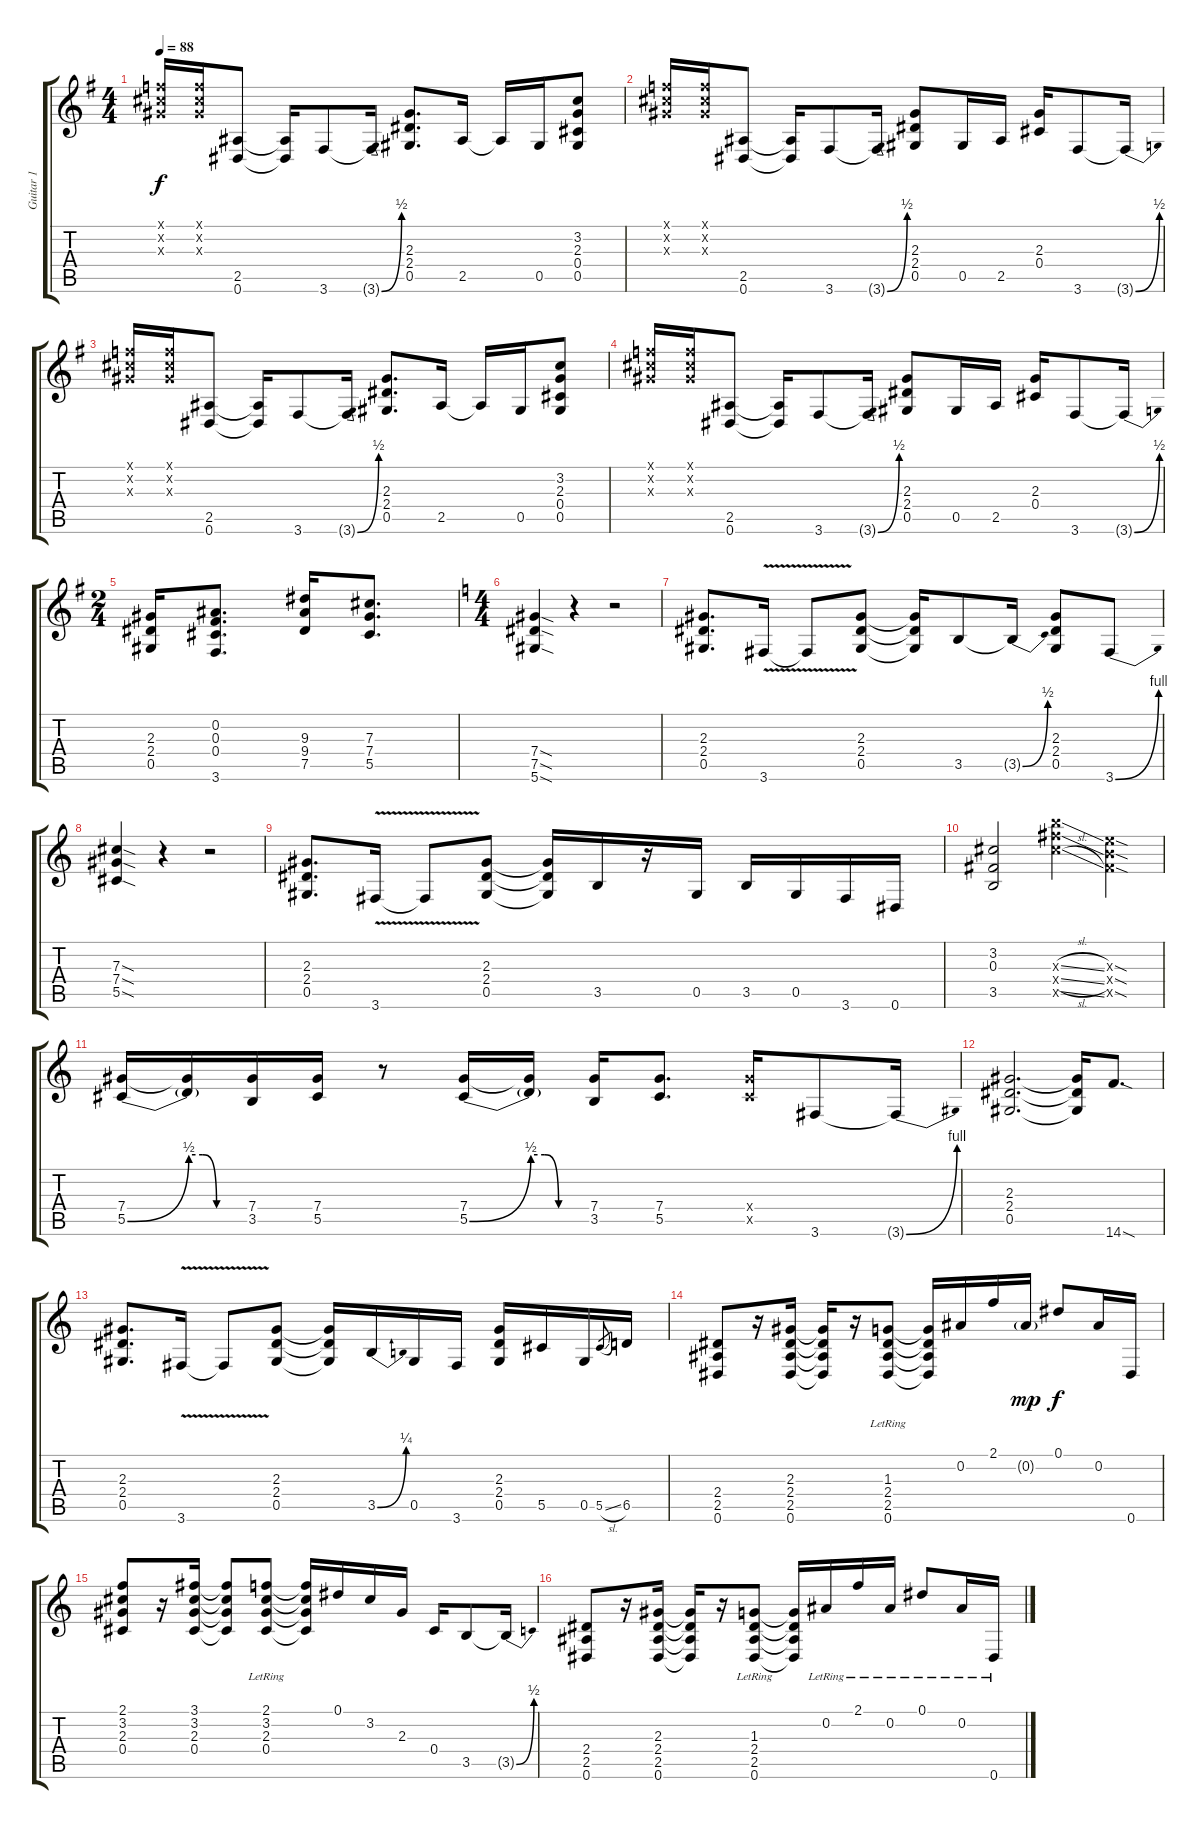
\track ("Guitar 1" "Guitar 1") {instrument distortionguitar}
\staff {score tabs}
\tuning (Eb4 Bb3 Gb3 Db3 Ab2 Eb2) {hide}
\ts (4 4)
\tempo 88
\clef g2
\ks g
(2.1{x} 3.2{x} 2.3{x}).16{dy f} (2.1{x} 3.2{x} 2.3{x}).16 (2.5 0.6).8 (2.5{t} 0.6{t}).16 3.6.8 3.6{be (bend 0 0 60 2) t}.16 (2.3 2.4 0.5).8{d} 2.5.16 2.5{t}.16 0.5.16 (3.2 2.3 0.4 0.5).8 |
(2.1{x} 3.2{x} 2.3{x}).16 (2.1{x} 3.2{x} 2.3{x}).16 (2.5 0.6).8 (2.5{t} 0.6{t}).16 3.6.8 3.6{be (bend 0 0 60 2) t}.16 (2.3 2.4 0.5).8 0.5.16 2.5.16 (2.3 0.4).16 3.6.8 3.6{be (bend 0 0 60 2) t}.16 |
(2.1{x} 3.2{x} 2.3{x}).16 (2.1{x} 3.2{x} 2.3{x}).16 (2.5 0.6).8 (2.5{t} 0.6{t}).16 3.6.8 3.6{be (bend 0 0 60 2) t}.16 (2.3 2.4 0.5).8{d} 2.5.16 2.5{t}.16 0.5.16 (3.2 2.3 0.4 0.5).8 |
(2.1{x} 3.2{x} 2.3{x}).16 (2.1{x} 3.2{x} 2.3{x}).16 (2.5 0.6).8 (2.5{t} 0.6{t}).16 3.6.8 3.6{be (bend 0 0 60 2) t}.16 (2.3 2.4 0.5).8 0.5.16 2.5.16 (2.3 0.4).16 3.6.8 3.6{be (bend 0 0 60 2) t}.16 |
\ts (2 4)
(2.3 2.4 0.5).16 (0.2 0.3 0.4 3.6).8{d} (9.3 9.4 7.5).16 (7.3 7.4 5.5).8{d} |
\ts (4 4)
\ks c
(7.4{sod} 7.5{sod} 5.6{sod}).4 r.4 r.2 |
(2.3 2.4 0.5).8{d} 3.6{v}.16 3.6{t}.8 (2.3 2.4 0.5).8 (2.3{t} 2.4{t} 0.5{t}).16 3.5.8 3.5{be (bend 0 0 60 2) t}.16 (2.3 2.4 0.5).8 3.6{be (bend 0 0 60 4)}.8 |
(7.3{sod} 7.4{sod} 5.5{sod}).4 r.4 r.2 |
(2.3 2.4 0.5).8{d} 3.6{v}.16 3.6{t}.8 (2.3 2.4 0.5).8 (2.3{t} 2.4{t} 0.5{t}).16 3.5.16 r.16 0.5.16 3.5.16 0.5.16 3.6.16 0.6.16 |
(3.2 0.3 3.5).2 (17.3{sl x} 17.4{sl x} 17.5{sl x}).4 (10.3{sod x} 10.4{sod x} 10.5{sod x}).4 |
(7.4 5.5{be (bend 0 0 60 2)}).16 (7.4{t} 5.5{be (custom 0 2 15 2 30 0 60 0) t}).16 (7.4 3.5).16 (7.4 5.5).16 r.8 (7.4 5.5{be (bend 0 0 60 2)}).16 (7.4{t} 5.5{be (custom 0 2 15 2 30 0 60 0) t}).16 (7.4 3.5).16 (7.4 5.5).8{d} (7.4{x} 5.5{x}).16 3.6.8 3.6{be (bend 0 0 60 4) t}.16 |
(2.3 2.4 0.5).2{d} (2.3{t} 2.4{t} 0.5{t}).16 14.6{sod}.8{d} |
(2.3 2.4 0.5).8{d} 3.6{v}.16 3.6{t}.8 (2.3 2.4 0.5).8 (2.3{t} 2.4{t} 0.5{t}).16 3.5{be (bend 0 0 60 1)}.16 0.5.16 3.6.16 (2.3 2.4 0.5).16 5.5.16 0.5.16 5.5{sl}.8{gr} 6.5.16 |
(2.4 2.5 0.6).8 r.16 (2.3 2.4 2.5 0.6).16 (2.3{t} 2.4{t} 2.5{t} 0.6{t}).16 r.16 (1.3{lr} 2.4{lr} 2.5{lr} 0.6{lr}).8 (1.3{t} 2.4{t} 2.5{t} 0.6{t}).16 0.2.16 2.1.16 0.2{g}.16{dy mp} 0.1.8{dy f} 0.2.16 0.6.16 |
(2.1 3.2 2.3 0.4).8 r.16 (3.1 3.2 2.3 0.4).16 (3.1{t} 3.2{t} 2.3{t} 0.4{t}).8 (2.1{lr} 3.2{lr} 2.3{lr} 0.4{lr}).8 (2.1{t} 3.2{t} 2.3{t} 0.4{t}).16 0.1.16 3.2.16 2.3.16 0.4.16 3.5.8 3.5{be (bend 0 0 60 2) t}.16 |
(2.4 2.5 0.6).8 r.16 (2.3 2.4 2.5 0.6).16 (2.3{t} 2.4{t} 2.5{t} 0.6{t}).16 r.16 (1.3{lr} 2.4{lr} 2.5{lr} 0.6{lr}).8 (1.3{t} 2.4{t} 2.5{t} 0.6{t}).16 0.2{lr}.16 2.1{lr}.16 0.2{lr}.16 0.1{lr}.8 0.2{lr}.16 0.6{lr}.16
